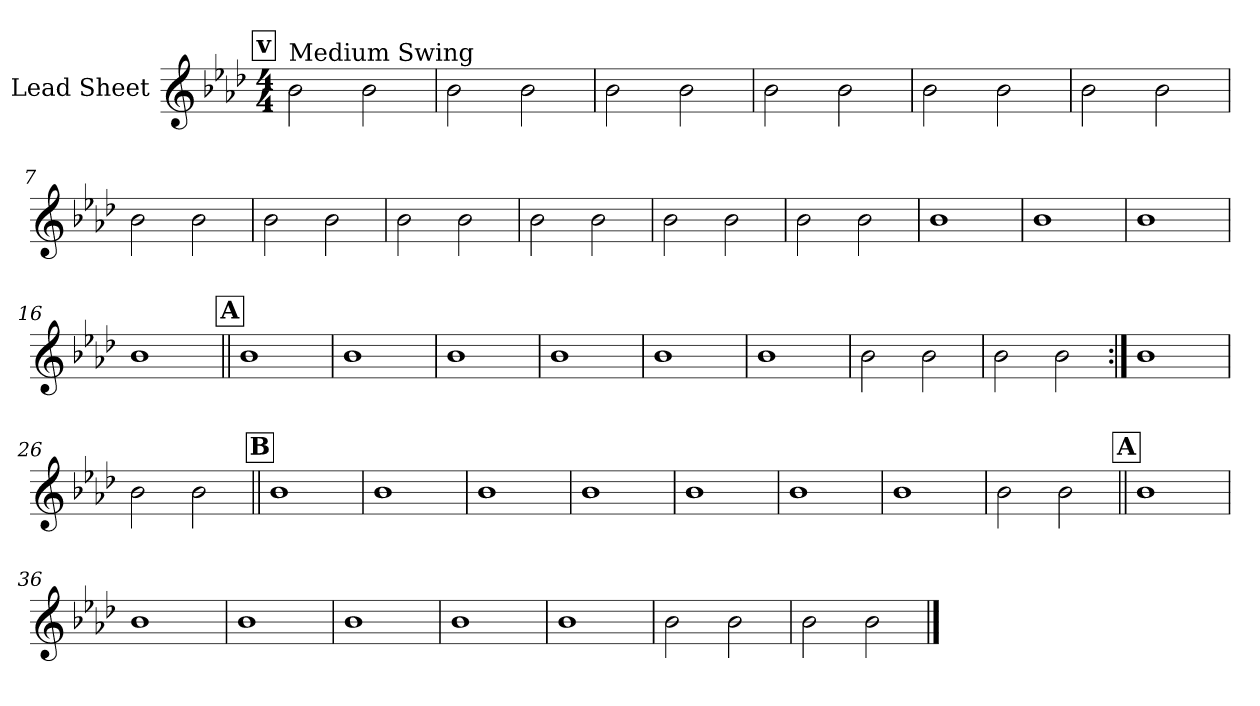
**kern
*part1
*staff1
*I"Lead Sheet
*clefG2
*k[b-e-a-d-]
*f:
*M4/4
!!LO:REH:place=s1:a:fs=14:t=v
=1
!LO:TX:a:t=Medium Swing
2b-\
2b-\
=2
2b-\
2b-\
=3
2b-\
2b-\
=4
2b-\
2b-\
!!LO:LB:g=z
=5
2b-\
2b-\
=6
2b-\
2b-\
=7
2b-\
2b-\
=8
2b-\
2b-\
!!LO:LB:g=z
=9
2b-\
2b-\
=10
2b-\
2b-\
=11
2b-\
2b-\
=12
2b-\
2b-\
!!LO:LB:g=z
=13
1b-
=14
1b-
=15
1b-
=16
1b-
!!LO:LB:g=z
!!LO:REH:place=s1:a:fs=14:t=A
=17||
1b-
=18
1b-
=19
1b-
=20
1b-
!!LO:LB:g=z
=21
1b-
=22
1b-
=23
2b-\
2b-\
=24
2b-\
2b-\
!!LO:LB:g=z
=25:|!
1b-
=26
2b-\
2b-\
!!LO:LB:g=z
!!LO:REH:place=s1:a:fs=14:t=B
=27||
1b-
=28
1b-
=29
1b-
=30
1b-
!!LO:LB:g=z
=31
1b-
=32
1b-
=33
1b-
=34
2b-\
2b-\
!!LO:LB:g=z
!!LO:REH:place=s1:a:fs=14:t=A
=35||
1b-
=36
1b-
=37
1b-
=38
1b-
!!LO:PB:g=z
=39
1b-
=40
1b-
=41
2b-\
2b-\
=42
2b-\
2b-\
==
*-
